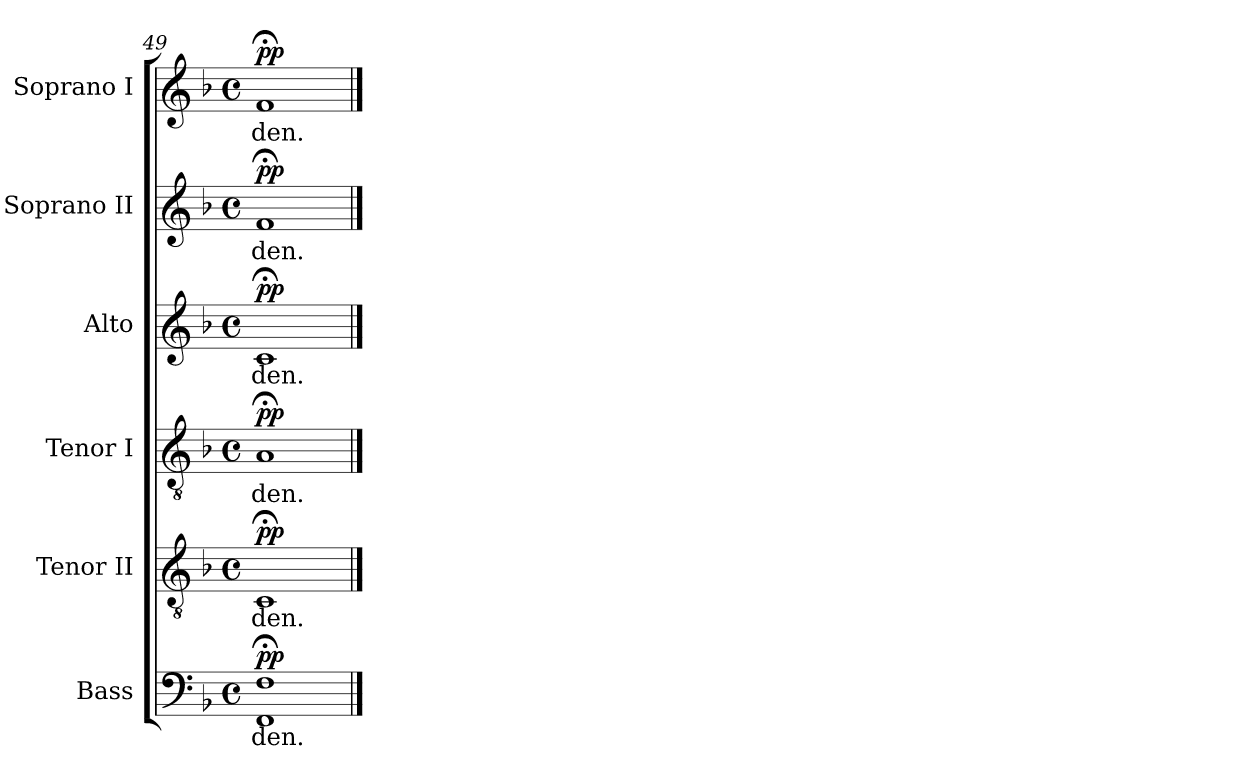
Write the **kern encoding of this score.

**kern	**text	**dynam	**kern	**text	**dynam	**kern	**text	**dynam	**kern	**text	**dynam	**kern	**text	**dynam	**kern	**text	**dynam
*part6	*part6	*part6	*part5	*part5	*part5	*part4	*part4	*part4	*part3	*part3	*part3	*part2	*part2	*part2	*part1	*part1	*part1
*staff6	*staff6	*staff6	*staff5	*staff5	*staff5	*staff4	*staff4	*staff4	*staff3	*staff3	*staff3	*staff2	*staff2	*staff2	*staff1	*staff1	*staff1
*I"Bass	*	*	*I"Tenor II	*	*	*I"Tenor I	*	*	*I"Alto	*	*	*I"Soprano II	*	*	*I"Soprano I	*	*
*I'B	*	*	*I'T. II	*	*	*I'T. I	*	*	*I'A	*	*	*I'S. II	*	*	*I'S. I	*	*
*clefF4	*	*	*clefGv2	*	*	*clefGv2	*	*	*clefG2	*	*	*clefG2	*	*	*clefG2	*	*
*	*	*	*ITrd7c12	*	*	*ITrd7c12	*	*	*	*	*	*	*	*	*	*	*
*k[b-]	*	*	*k[b-]	*	*	*k[b-]	*	*	*k[b-]	*	*	*k[b-]	*	*	*k[b-]	*	*
*F:	*	*	*F:	*	*	*F:	*	*	*F:	*	*	*F:	*	*	*F:	*	*
*M4/4	*	*	*M4/4	*	*	*M4/4	*	*	*M4/4	*	*	*M4/4	*	*	*M4/4	*	*
*met(c)	*	*	*met(c)	*	*	*met(c)	*	*	*met(c)	*	*	*met(c)	*	*	*met(c)	*	*
=49	=49	=49	=49	=49	=49	=49	=49	=49	=49	=49	=49	=49	=49	=49	=49	=49	=49
!	!LO:LY:b:color=#000000	!	!	!	!	!	!	!	!	!	!	!	!	!	!	!	!
!	!	!	!	!LO:LY:b:color=#000000	!	!	!	!	!	!	!	!	!	!	!	!	!
!	!	!	!	!	!	!	!LO:LY:b:color=#000000	!	!	!	!	!	!	!	!	!	!
!	!	!	!	!	!	!	!	!	!	!LO:LY:b:color=#000000	!	!	!	!	!	!	!
!	!	!	!	!	!	!	!	!	!	!	!	!	!LO:LY:b:color=#000000	!	!	!	!
!	!	!	!	!	!	!	!	!	!	!	!	!	!	!	!	!LO:LY:b:color=#000000	!
1FFi; 1Fi;	-den.	pp	1CC;i	-den.	pp	1AA;i	-den.	pp	1c;i	-den.	pp	1f;i	-den.	pp	1f;i	-den.	pp
==	==	==	==	==	==	==	==	==	==	==	==	==	==	==	==	==	==
*-	*-	*-	*-	*-	*-	*-	*-	*-	*-	*-	*-	*-	*-	*-	*-	*-	*-
